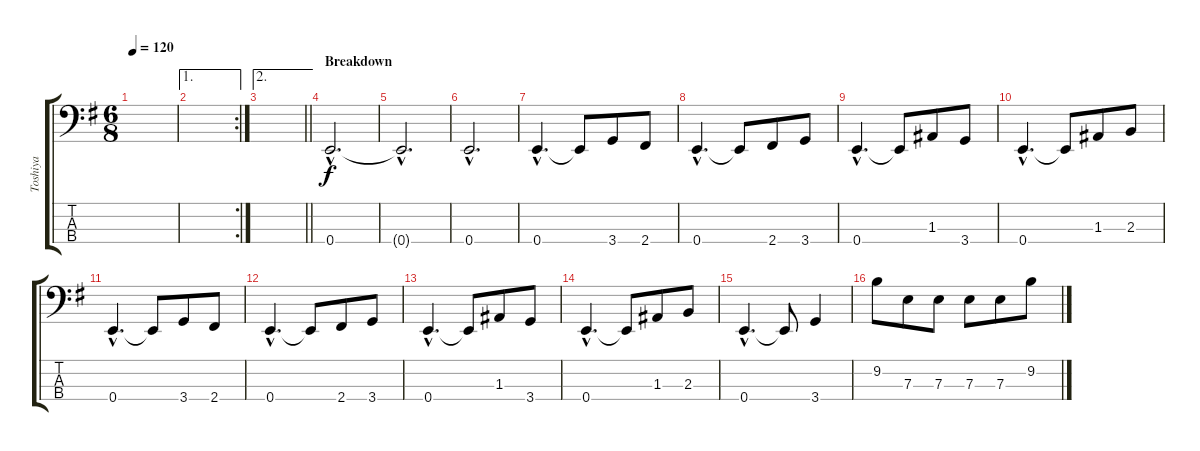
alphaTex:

\track ("Toshiya" "Toshiya") {instrument electricbasspick}
\staff {score tabs}
\tuning (G2 D2 A1 E1) {hide}
\ts (6 8)
\tempo 120
\clef f4
\ks g
|
\ae 1
\rc 2
|
\ae 2
\barLineRight lightlight
|
\section ("" "Breakdown")
0.4{hac}.2{d} |
0.4{hac t}.2{d} |
0.4{hac}.2{d} |
0.4{hac}.4{d} 0.4{t}.8 3.4.8 2.4.8 |
0.4{hac}.4{d} 0.4{t}.8 2.4.8 3.4.8 |
0.4{hac}.4{d} 0.4{t}.8 1.3.8 3.4.8 |
0.4{hac}.4{d} 0.4{t}.8 1.3.8 2.3.8 |
0.4{hac}.4{d} 0.4{t}.8 3.4.8 2.4.8 |
0.4{hac}.4{d} 0.4{t}.8 2.4.8 3.4.8 |
0.4{hac}.4{d} 0.4{t}.8 1.3.8 3.4.8 |
0.4{hac}.4{d} 0.4{t}.8 1.3.8 2.3.8 |
0.4{hac}.4{d} 0.4{t}.8 3.4.4 |
9.2.8 7.3.8 7.3.8 7.3.8 7.3.8 9.2.8
